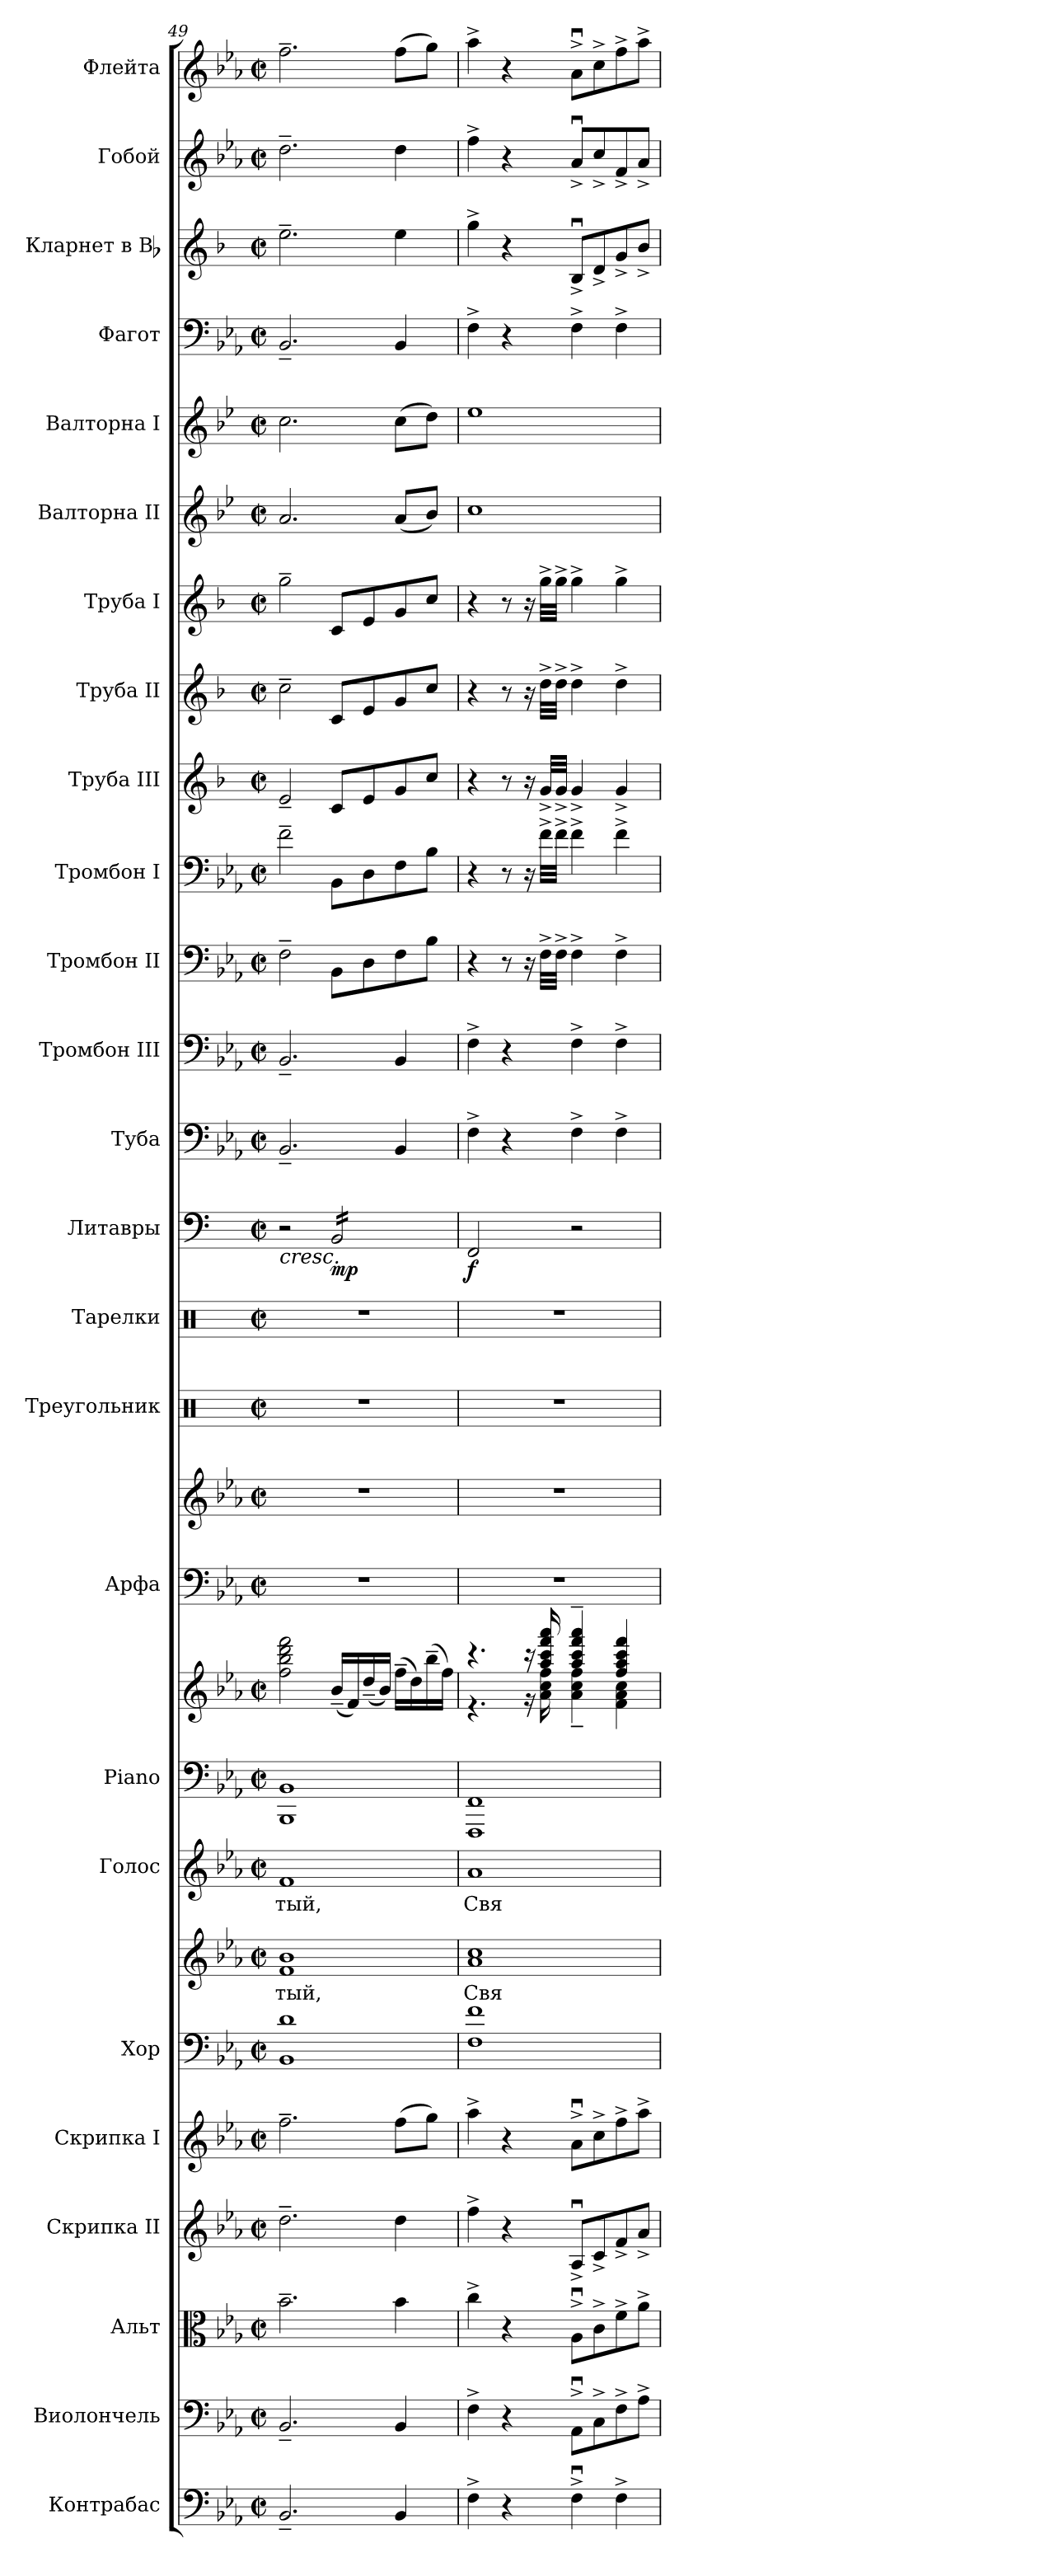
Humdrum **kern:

**kern	**kern	**kern	**kern	**kern	**kern	**kern	**text	**kern	**text	**kern	**kern	**kern	**kern	**kern	**kern	**kern	**dynam	**kern	**kern	**kern	**kern	**kern	**kern	**kern	**kern	**kern	**kern	**kern	**kern	**kern
*part25	*part24	*part23	*part22	*part21	*part20	*part20	*part20	*part19	*part19	*part18	*part18	*part17	*part17	*part16	*part15	*part14	*part14	*part13	*part12	*part11	*part10	*part9	*part8	*part7	*part6	*part5	*part4	*part3	*part2	*part1
*staff28	*staff27	*staff26	*staff25	*staff24	*staff23	*staff22	*staff22	*staff21	*staff21	*staff20	*staff19	*staff18	*staff17	*staff16	*staff15	*staff14	*staff14	*staff13	*staff12	*staff11	*staff10	*staff9	*staff8	*staff7	*staff6	*staff5	*staff4	*staff3	*staff2	*staff1
*I"Контрабас	*I"Виолончель	*I"Альт	*I"Скрипка II	*I"Скрипка I	*I"Хор	*	*	*I"Голос	*	*I"Piano	*	*I"Арфа	*	*I"Треугольник	*I"Тарелки	*I"Литавры	*	*I"Туба	*I"Тромбон III	*I"Тромбон II	*I"Тромбон I	*I"Труба III	*I"Труба II	*I"Труба I	*I"Валторна II	*I"Валторна I	*I"Фагот	*I"Кларнет в Bb	*I"Гобой	*I"Флейта
*	*	*	*I'Скр. II	*I'Скр. I	*	*	*	*	*	*I'Pno.	*	*	*	*	*	*	*	*	*I'Тромб. III	*I'Тромб. II	*I'Тромб. I	*I'Трб. III	*I'Трб. II	*I'Трб. I	*I'Валт. II	*I'Валт. I	*	*	*	*
*clefF4	*clefF4	*clefC3	*clefG2	*clefG2	*clefF4	*clefG2	*	*clefG2	*	*clefF4	*clefG2	*clefF4	*clefG2	*clefX	*clefX	*clefF4	*	*clefF4	*clefF4	*clefF4	*clefF4	*clefG2	*clefG2	*clefG2	*clefG2	*clefG2	*clefF4	*clefG2	*clefG2	*clefG2
*ITrd7c12	*	*	*	*	*	*	*	*	*	*	*	*	*	*	*	*	*	*	*	*	*	*ITrd1c2	*ITrd1c2	*ITrd1c2	*ITrd4c7	*ITrd4c7	*	*ITrd1c2	*	*
*k[b-e-a-]	*k[b-e-a-]	*k[b-e-a-]	*k[b-e-a-]	*k[b-e-a-]	*k[b-e-a-]	*k[b-e-a-]	*	*k[b-e-a-]	*	*k[b-e-a-]	*k[b-e-a-]	*k[b-e-a-]	*k[b-e-a-]	*k[]	*k[]	*k[]	*	*k[b-e-a-]	*k[b-e-a-]	*k[b-e-a-]	*k[b-e-a-]	*k[b-e-a-]	*k[b-e-a-]	*k[b-e-a-]	*k[b-e-a-]	*k[b-e-a-]	*k[b-e-a-]	*k[b-e-a-]	*k[b-e-a-]	*k[b-e-a-]
*c:	*c:	*c:	*c:	*c:	*c:	*c:	*	*c:	*	*c:	*c:	*c:	*c:	*C:	*C:	*a:	*	*c:	*c:	*c:	*c:	*c:	*c:	*c:	*c:	*c:	*c:	*c:	*c:	*c:
*M2/2	*M2/2	*M2/2	*M2/2	*M2/2	*M2/2	*M2/2	*	*M2/2	*	*M2/2	*M2/2	*M2/2	*M2/2	*M2/2	*M2/2	*M2/2	*	*M2/2	*M2/2	*M2/2	*M2/2	*M2/2	*M2/2	*M2/2	*M2/2	*M2/2	*M2/2	*M2/2	*M2/2	*M2/2
*met(c|)	*met(c|)	*met(c|)	*met(c|)	*met(c|)	*met(c|)	*met(c|)	*	*met(c|)	*	*met(c|)	*met(c|)	*met(c|)	*met(c|)	*met(c|)	*met(c|)	*met(c|)	*	*met(c|)	*met(c|)	*met(c|)	*met(c|)	*met(c|)	*met(c|)	*met(c|)	*met(c|)	*met(c|)	*met(c|)	*met(c|)	*met(c|)	*met(c|)
=49	=49	=49	=49	=49	=49	=49	=49	=49	=49	=49	=49	=49	=49	=49	=49	=49	=49	=49	=49	=49	=49	=49	=49	=49	=49	=49	=49	=49	=49	=49
*	*	*	*	*	*^	*	*	*	*	*	*	*	*	*	*	*	*	*	*	*	*	*	*	*	*	*	*	*	*	*
!	!	!	!	!	!	!	!	!LO:LY:b:color=#000000	!	!	!	!	!	!	!	!	!	!	!	!	!	!	!	!	!	!	!	!	!	!	!
*	*	*	*	*	*	*	*^	*	*	*	*	*	*	*	*	*	*	*	*	*	*	*	*	*	*	*	*	*	*	*	*
!	!	!	!	!	!	!	!	!	!	!	!LO:LY:b:color=#000000	!	!	!	!	!	!	!	!LO:HP:b	!	!	!	!	!	!	!	!	!	!	!	!	!
2.BBB-~i/	2.BB-~i/	2.b-~i\	2.dd~i\	2.ff~i\	1di	1BB-i	1b-i	1fi	-тый,	1fi	-тый,	1BBB-i 1BB-i	2ffi\ 2bb-i 2dddi 2fffi	1r	1r	1r	1r	2r	<	2.BB-~i/	2.BB-~i/	2F~i\	2f~i\	2d~i/	2b-~i\	2ff~i\	2.di/	2.fi\	2.BB-~i/	2.dd~i\	2.dd~i\	2.ff~i\
*	*	*	*	*	*	*	*	*	*	*	*	*	*	*	*	*	*	*tremolo	*	*	*	*	*	*	*	*	*	*	*	*	*	*
.	.	.	.	.	.	.	.	.	.	.	.	.	(16b-~i/LL	.	.	.	.	16BBi/LL	mp	.	.	8BB-i\L	8BB-i\L	8B-i/L	8B-i/L	8B-i/L	.	.	.	.	.	.
.	.	.	.	.	.	.	.	.	.	.	.	.	16fi/)	.	.	.	.	16BBi/	.	.	.	.	.	.	.	.	.	.	.	.	.	.
.	.	.	.	.	.	.	.	.	.	.	.	.	(16dd~i/	.	.	.	.	16BBi/	.	.	.	8Di\	8Di\	8di/	8di/	8di/	.	.	.	.	.	.
.	.	.	.	.	.	.	.	.	.	.	.	.	16b-i/JJ)	.	.	.	.	16BBi/	.	.	.	.	.	.	.	.	.	.	.	.	.	.
4BBB-i/	4BB-i/	4b-i\	4ddi\	(8ffi\L	.	.	.	.	.	.	.	.	(16ff~i\LL	.	.	.	.	16BBi/	.	4BB-i/	4BB-i/	8Fi\	8Fi\	8fi/	8fi/	8fi/	(8di/L	(8fi\L	4BB-i/	4ddi\	4ddi\	(8ffi\L
.	.	.	.	.	.	.	.	.	.	.	.	.	16ddi\)	.	.	.	.	16BBi/	.	.	.	.	.	.	.	.	.	.	.	.	.	.
.	.	.	.	8ggi\J)	.	.	.	.	.	.	.	.	(16bb-~i\	.	.	.	.	16BBi/	.	.	.	8B-i\J	8B-i\J	8b-i/J	8b-i/J	8b-i/J	8e-i/J)	8gi\J)	.	.	.	8ggi\J)
.	.	.	.	.	.	.	.	.	.	.	.	.	16ffi\JJ)	.	.	.	.	16BBi/JJ	.	.	.	.	.	.	.	.	.	.	.	.	.	.
*	*	*	*	*	*	*	*	*	*	*	*	*	*	*	*	*	*	*Xtremolo	*	*	*	*	*	*	*	*	*	*	*	*	*	*
*	*	*	*	*	*v	*v	*	*	*	*	*	*	*	*	*	*	*	*	*	*	*	*	*	*	*	*	*	*	*	*	*	*
*	*	*	*	*	*	*v	*v	*	*	*	*	*	*	*	*	*	*	*	*	*	*	*	*	*	*	*	*	*	*	*	*
.	.	.	.	.	.	.	.	.	.	.	.	.	.	.	.	.	[	.	.	.	.	.	.	.	.	.	.	.	.	.
=50	=50	=50	=50	=50	=50	=50	=50	=50	=50	=50	=50	=50	=50	=50	=50	=50	=50	=50	=50	=50	=50	=50	=50	=50	=50	=50	=50	=50	=50	=50
*	*	*	*	*	*^	*	*	*	*	*	*	*	*	*	*	*	*	*	*	*	*	*	*	*	*	*	*	*	*	*
!	!	!	!	!	!	!	!	!LO:LY:b:color=#000000	!	!	!	!	!	!	!	!	!	!	!	!	!	!	!	!	!	!	!	!	!	!	!
*	*	*	*	*	*	*	*^	*	*	*	*	*	*	*	*	*	*	*	*	*	*	*	*	*	*	*	*	*	*	*	*
!	!	!	!	!	!	!	!	!	!	!	!LO:LY:b:color=#000000	!	!	!	!	!	!	!	!	!	!	!	!	!	!	!	!	!	!	!	!	!
*	*	*	*	*	*	*	*	*	*	*	*	*	*^	*	*	*	*	*	*	*	*	*	*	*	*	*	*	*	*	*	*	*
4FF^i\	4F^i\	4cc^i\	4ff^i\	4aa-^i\	1fi	1Fi	1cci	1a-i	Свя-	1a-i	Свя-	1FFFi 1FFi	4.r	4.r	1r	1r	1r	1r	2FFi/	f	4F^i\	4F^i\	4r	4r	4r	4r	4r	1fi	1a-i	4F^i\	4ff^i\	4ff^i\	4aa-^i\
4r	4r	4r	4r	4r	.	.	.	.	.	.	.	.	.	.	.	.	.	.	.	.	4r	4r	8r	8r	8r	8r	8r	.	.	4r	4r	4r	4r
.	.	.	.	.	.	.	.	.	.	.	.	.	16r	16r	.	.	.	.	.	.	.	.	16r	16r	16r	16r	16r	.	.	.	.	.	.
.	.	.	.	.	.	.	.	.	.	.	.	.	16aa-i/ 16ccci 16fffi 16aaa-i	16a-i\ 16cci 16ffi	.	.	.	.	.	.	.	.	32F^i\LLL	32f^i\LLL	32f^i/LLL	32cc^i\LLL	32ff^i\LLL	.	.	.	.	.	.
.	.	.	.	.	.	.	.	.	.	.	.	.	.	.	.	.	.	.	.	.	.	.	32F^i\JJJ	32f^i\JJJ	32f^i/JJJ	32cc^i\JJJ	32ff^i\JJJ	.	.	.	.	.	.
4FFu^i\	8AA-u^i\L	8A-u^i\L	8A-u^i/L	8a-u^i\L	.	.	.	.	.	.	.	.	4aa-i/~ 4ccci~ 4fffi~ 4aaa-i~	4a-i\~ 4cci~ 4ffi~	.	.	.	.	2r	.	4F^i\	4F^i\	4F^i\	4f^i\	4f^i/	4cc^i\	4ff^i\	.	.	4F^i\	8A-u^i/L	8a-u^i/L	8a-u^i\L
.	8C^i\	8c^i\	8c^i/	8cc^i\	.	.	.	.	.	.	.	.	.	.	.	.	.	.	.	.	.	.	.	.	.	.	.	.	.	.	8c^i/	8cc^i/	8cc^i\
4FF^i\	8F^i\	8f^i\	8f^i/	8ff^i\	.	.	.	.	.	.	.	.	4ffi/ 4aa-i 4ccci 4fffi	4fi\ 4a-i 4cci	.	.	.	.	.	.	4F^i\	4F^i\	4F^i\	4f^i\	4f^i/	4cc^i\	4ff^i\	.	.	4F^i\	8f^i/	8f^i/	8ff^i\
.	8A-^i\J	8a-^i\J	8a-^i/J	8aa-^i\J	.	.	.	.	.	.	.	.	.	.	.	.	.	.	.	.	.	.	.	.	.	.	.	.	.	.	8a-^i/J	8a-^i/J	8aa-^i\J
*	*	*	*	*	*v	*v	*	*	*	*	*	*	*v	*v	*	*	*	*	*	*	*	*	*	*	*	*	*	*	*	*	*	*	*
*	*	*	*	*	*	*v	*v	*	*	*	*	*	*	*	*	*	*	*	*	*	*	*	*	*	*	*	*	*	*	*	*
=	=	=	=	=	=	=	=	=	=	=	=	=	=	=	=	=	=	=	=	=	=	=	=	=	=	=	=	=	=	=
*-	*-	*-	*-	*-	*-	*-	*-	*-	*-	*-	*-	*-	*-	*-	*-	*-	*-	*-	*-	*-	*-	*-	*-	*-	*-	*-	*-	*-	*-	*-
